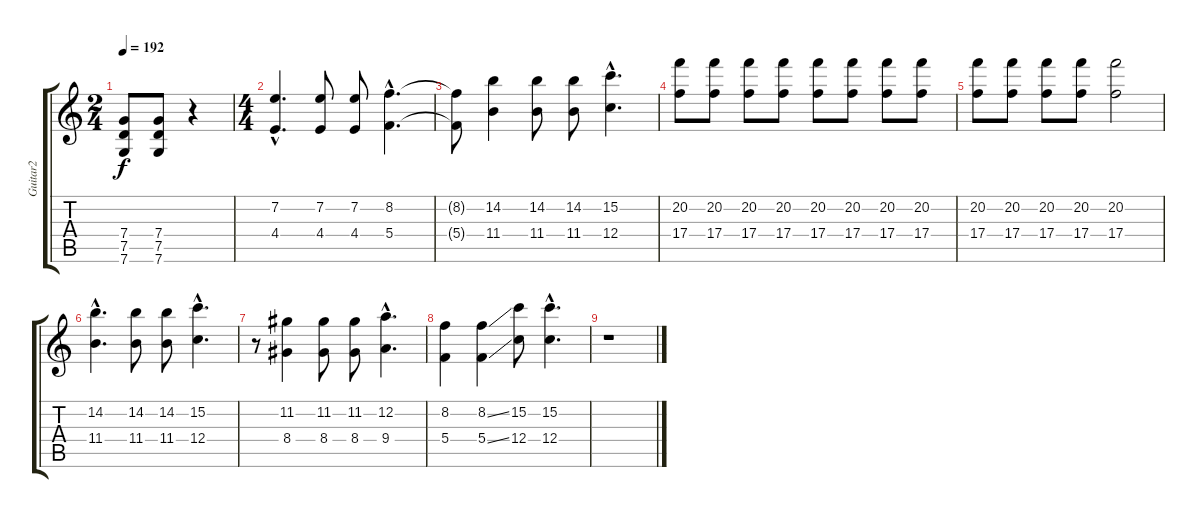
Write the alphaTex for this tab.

\track ("Guitar2" "Guitar2") {instrument distortionguitar}
\staff {score tabs}
\tuning (D4 A3 F3 C3 G2 C2) {hide}
\ts (2 4)
\tempo 192
\clef g2
\ks c
(7.4 7.5 7.6).8{dy f} (7.4 7.5 7.6).8 r.4 |
\ts (4 4)
(7.2{hac} 4.4{hac}).4{d} (7.2 4.4).8 (7.2 4.4).8 (8.2{hac} 5.4{hac}).4{d} |
(8.2{t} 5.4{t}).8 (14.2 11.4).4 (14.2 11.4).8 (14.2 11.4).8 (15.2{hac} 12.4{hac}).4{d} |
(20.2 17.4).8 (20.2 17.4).8 (20.2 17.4).8 (20.2 17.4).8 (20.2 17.4).8 (20.2 17.4).8 (20.2 17.4).8 (20.2 17.4).8 |
(20.2 17.4).8 (20.2 17.4).8 (20.2 17.4).8 (20.2 17.4).8 (20.2 17.4).2 |
(14.2{hac} 11.4{hac}).4{d} (14.2 11.4).8 (14.2 11.4).8 (15.2{hac} 12.4{hac}).4{d} |
r.8 (11.2 8.4).4 (11.2 8.4).8 (11.2 8.4).8 (12.2{hac} 9.4{hac}).4{d} |
(8.2 5.4).4 (8.2{ss} 5.4{ss}).4 (15.2 12.4).8 (15.2{hac} 12.4{hac}).4{d} |
r.1
